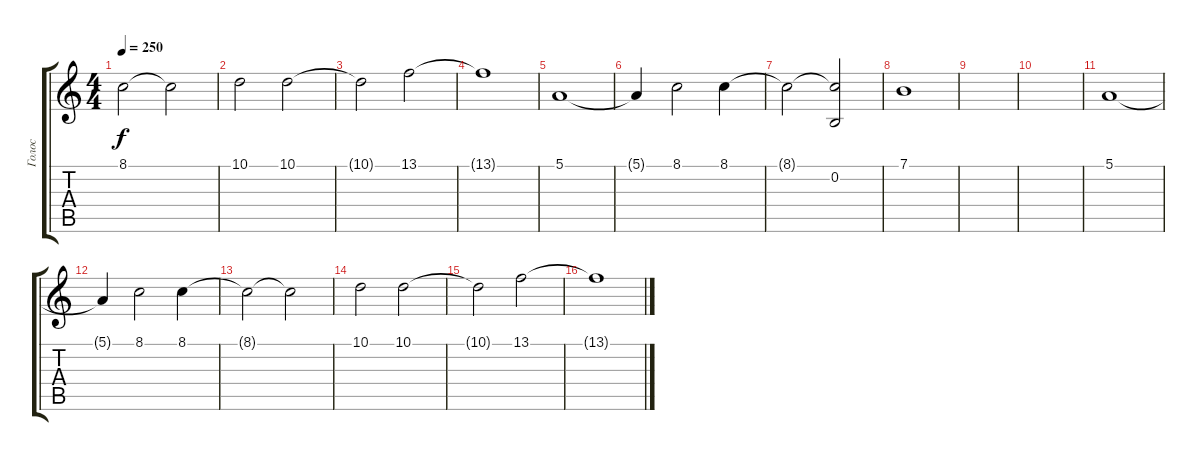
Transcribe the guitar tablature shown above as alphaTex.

\track ("Голос" "Голос") {instrument lead6voice}
\staff {score tabs}
\tuning (E4 B3 G3 D3 A2 E2) {hide}
\ts (4 4)
\tempo 250
\clef g2
\ks c
8.1{t}.2{dy f} 8.1{t}.2 |
10.1.2 10.1.2 |
10.1{t}.2 13.1.2 |
13.1{t}.1 |
5.1.1 |
5.1{t}.4 8.1.2 8.1.4 |
8.1{t}.2 (8.1{t} 0.2).2 |
7.1.1 |
|
|
5.1.1 |
5.1{t}.4 8.1.2 8.1.4 |
8.1{t}.2 8.1{t}.2 |
10.1.2 10.1.2 |
10.1{t}.2 13.1.2 |
13.1{t}.1
